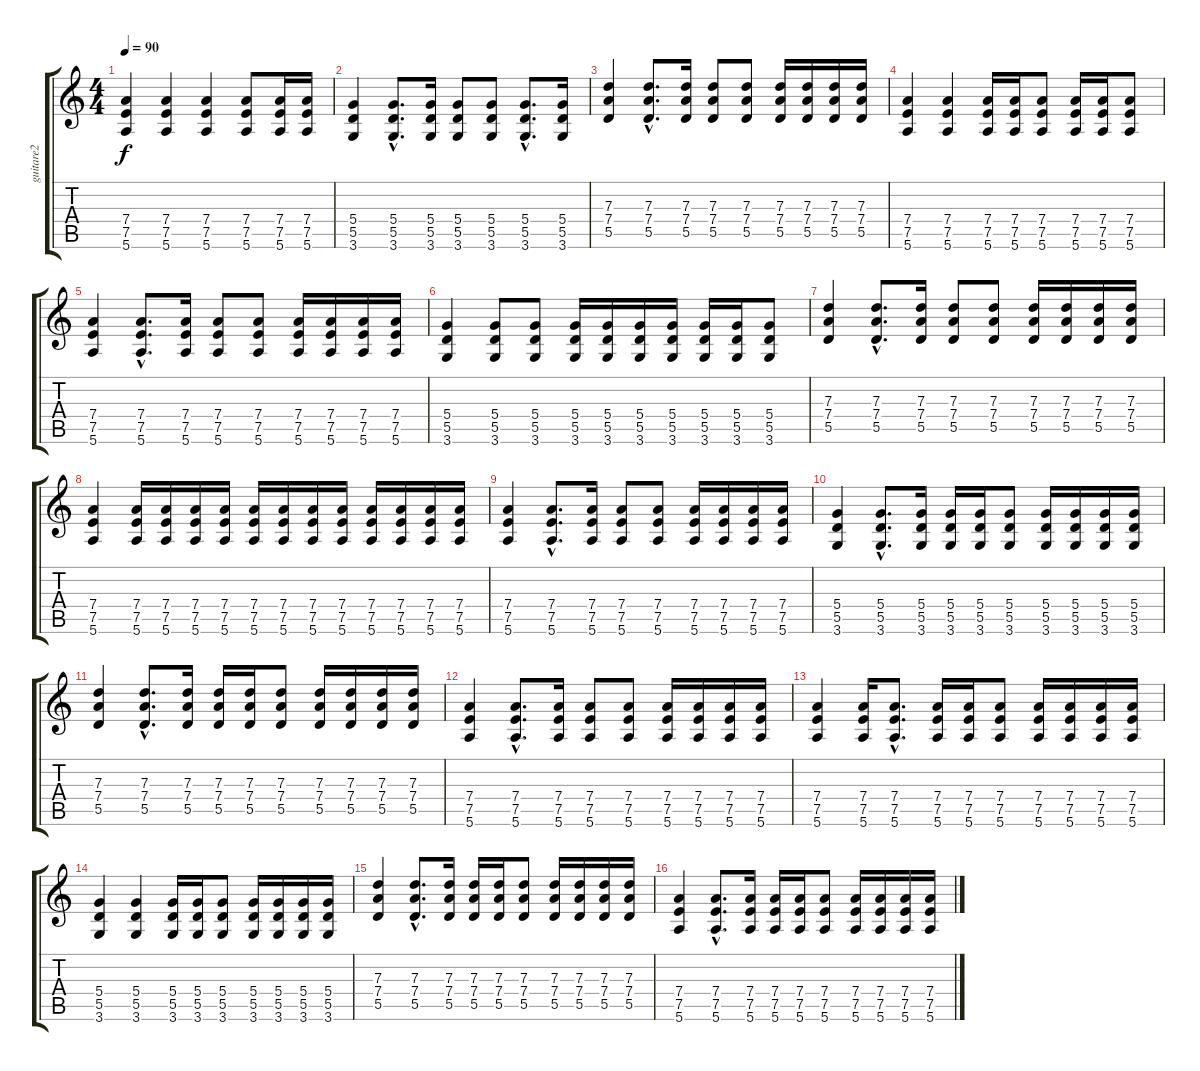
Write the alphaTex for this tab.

\track ("guitare2" "guitare2") {instrument overdrivenguitar}
\staff {score tabs}
\tuning (E4 B3 G3 D3 A2 E2) {hide}
\ts (4 4)
\tempo 90
\clef g2
\ks c
(7.4 7.5 5.6).4{dy f} (7.4 7.5 5.6).4 (7.4 7.5 5.6).4 (7.4 7.5 5.6).8 (7.4 7.5 5.6).16 (7.4 7.5 5.6).16 |
(5.4 5.5 3.6).4 (5.4{hac} 5.5{hac} 3.6{hac}).8{d} (5.4 5.5 3.6).16 (5.4 5.5 3.6).8 (5.4 5.5 3.6).8 (5.4{hac} 5.5{hac} 3.6{hac}).8{d} (5.4 5.5 3.6).16 |
(7.3 7.4 5.5).4 (7.3{hac} 7.4{hac} 5.5{hac}).8{d} (7.3 7.4 5.5).16 (7.3 7.4 5.5).8 (7.3 7.4 5.5).8 (7.3 7.4 5.5).16 (7.3 7.4 5.5).16 (7.3 7.4 5.5).16 (7.3 7.4 5.5).16 |
(7.4 7.5 5.6).4 (7.4 7.5 5.6).4 (7.4 7.5 5.6).16 (7.4 7.5 5.6).16 (7.4 7.5 5.6).8 (7.4 7.5 5.6).16 (7.4 7.5 5.6).16 (7.4 7.5 5.6).8 |
(7.4 7.5 5.6).4 (7.4{hac} 7.5{hac} 5.6{hac}).8{d} (7.4 7.5 5.6).16 (7.4 7.5 5.6).8 (7.4 7.5 5.6).8 (7.4 7.5 5.6).16 (7.4 7.5 5.6).16 (7.4 7.5 5.6).16 (7.4 7.5 5.6).16 |
(5.4 5.5 3.6).4 (5.4 5.5 3.6).8 (5.4 5.5 3.6).8 (5.4 5.5 3.6).16 (5.4 5.5 3.6).16 (5.4 5.5 3.6).16 (5.4 5.5 3.6).16 (5.4 5.5 3.6).16 (5.4 5.5 3.6).16 (5.4 5.5 3.6).8 |
(7.3 7.4 5.5).4 (7.3{hac} 7.4{hac} 5.5{hac}).8{d} (7.3 7.4 5.5).16 (7.3 7.4 5.5).8 (7.3 7.4 5.5).8 (7.3 7.4 5.5).16 (7.3 7.4 5.5).16 (7.3 7.4 5.5).16 (7.3 7.4 5.5).16 |
(7.4 7.5 5.6).4 (7.4 7.5 5.6).16 (7.4 7.5 5.6).16 (7.4 7.5 5.6).16 (7.4 7.5 5.6).16 (7.4 7.5 5.6).16 (7.4 7.5 5.6).16 (7.4 7.5 5.6).16 (7.4 7.5 5.6).16 (7.4 7.5 5.6).16 (7.4 7.5 5.6).16 (7.4 7.5 5.6).16 (7.4 7.5 5.6).16 |
(7.4 7.5 5.6).4 (7.4{hac} 7.5{hac} 5.6{hac}).8{d} (7.4 7.5 5.6).16 (7.4 7.5 5.6).8 (7.4 7.5 5.6).8 (7.4 7.5 5.6).16 (7.4 7.5 5.6).16 (7.4 7.5 5.6).16 (7.4 7.5 5.6).16 |
(5.4 5.5 3.6).4 (5.4{hac} 5.5{hac} 3.6{hac}).8{d} (5.4 5.5 3.6).16 (5.4 5.5 3.6).16 (5.4 5.5 3.6).16 (5.4 5.5 3.6).8 (5.4 5.5 3.6).16 (5.4 5.5 3.6).16 (5.4 5.5 3.6).16 (5.4 5.5 3.6).16 |
(7.3 7.4 5.5).4 (7.3{hac} 7.4{hac} 5.5{hac}).8{d} (7.3 7.4 5.5).16 (7.3 7.4 5.5).16 (7.3 7.4 5.5).16 (7.3 7.4 5.5).8 (7.3 7.4 5.5).16 (7.3 7.4 5.5).16 (7.3 7.4 5.5).16 (7.3 7.4 5.5).16 |
(7.4 7.5 5.6).4 (7.4{hac} 7.5{hac} 5.6{hac}).8{d} (7.4 7.5 5.6).16 (7.4 7.5 5.6).8 (7.4 7.5 5.6).8 (7.4 7.5 5.6).16 (7.4 7.5 5.6).16 (7.4 7.5 5.6).16 (7.4 7.5 5.6).16 |
(7.4 7.5 5.6).4 (7.4 7.5 5.6).16 (7.4{hac} 7.5{hac} 5.6{hac}).8{d} (7.4 7.5 5.6).16 (7.4 7.5 5.6).16 (7.4 7.5 5.6).8 (7.4 7.5 5.6).16 (7.4 7.5 5.6).16 (7.4 7.5 5.6).16 (7.4 7.5 5.6).16 |
(5.4 5.5 3.6).4 (5.4 5.5 3.6).4 (5.4 5.5 3.6).16 (5.4 5.5 3.6).16 (5.4 5.5 3.6).8 (5.4 5.5 3.6).16 (5.4 5.5 3.6).16 (5.4 5.5 3.6).16 (5.4 5.5 3.6).16 |
(7.3 7.4 5.5).4 (7.3{hac} 7.4{hac} 5.5{hac}).8{d} (7.3 7.4 5.5).16 (7.3 7.4 5.5).16 (7.3 7.4 5.5).16 (7.3 7.4 5.5).8 (7.3 7.4 5.5).16 (7.3 7.4 5.5).16 (7.3 7.4 5.5).16 (7.3 7.4 5.5).16 |
(7.4 7.5 5.6).4 (7.4{hac} 7.5{hac} 5.6{hac}).8{d} (7.4 7.5 5.6).16 (7.4 7.5 5.6).16 (7.4 7.5 5.6).16 (7.4 7.5 5.6).8 (7.4 7.5 5.6).16 (7.4 7.5 5.6).16 (7.4 7.5 5.6).16 (7.4 7.5 5.6).16
